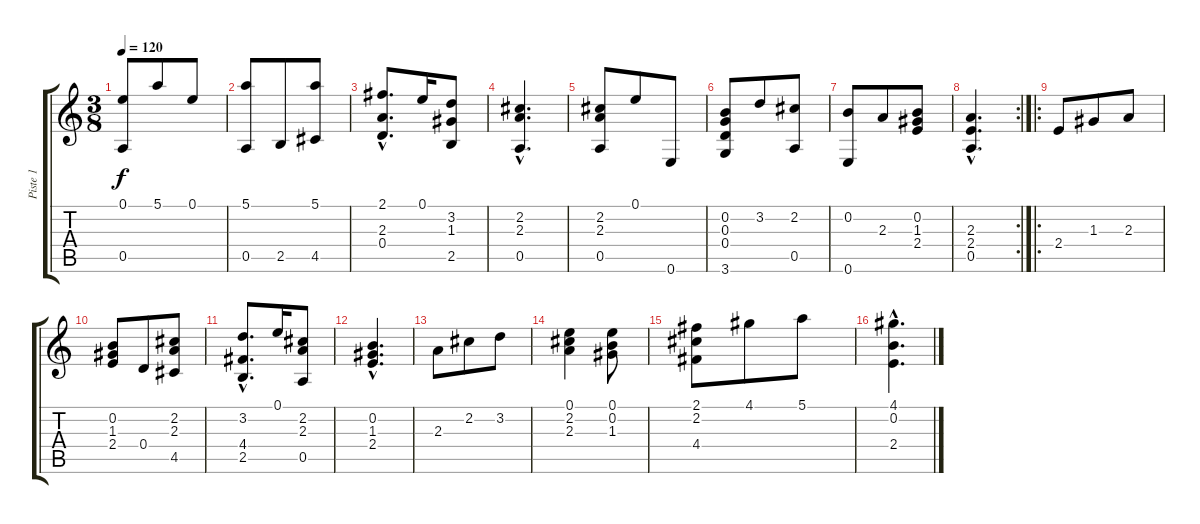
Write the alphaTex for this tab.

\track ("Piste 1" "Piste 1") {instrument acousticguitarnylon}
\staff {score tabs}
\tuning (E4 B3 G3 D3 A2 E2) {hide}
\ts (3 8)
\tempo 120
\clef g2
\ks c
(0.1 0.5).8{dy f instrument acousticguitarnylon} 5.1.8 0.1.8 |
(5.1 0.5).8 2.5.8 (5.1 4.5).8 |
(2.1{hac} 2.3{hac} 0.4{hac}).8{d} 0.1.16 (3.2 1.3 2.5).8 |
(2.2 2.3{hac} 0.5{hac}).4{d} |
(2.2 2.3 0.5).8 0.1.8 0.6.8 |
(0.2 0.3 0.4 3.6).8 3.2.8 (2.2 0.5).8 |
(0.2 0.6).8 2.3.8 (0.2 1.3 2.4).8 |
\rc 2
(2.3{hac} 2.4{hac} 0.5{hac}).4{d} |
\ro
2.4.8 1.3.8 2.3.8 |
(0.2 1.3 2.4).8 0.4.8 (2.2 2.3 4.5).8 |
(3.2{hac} 4.4{hac} 2.5{hac}).8{d} 0.1.16 (2.2 2.3 0.5).8 |
(0.2{hac} 1.3{hac} 2.4{hac}).4{d} |
2.3.8 2.2.8 3.2.8 |
(0.1 2.2 2.3).4 (0.1 0.2 1.3).8 |
(2.1 2.2 4.4).8 4.1.8 5.1.8 |
(4.1{hac} 0.2{hac} 2.4{hac}).4{d}
